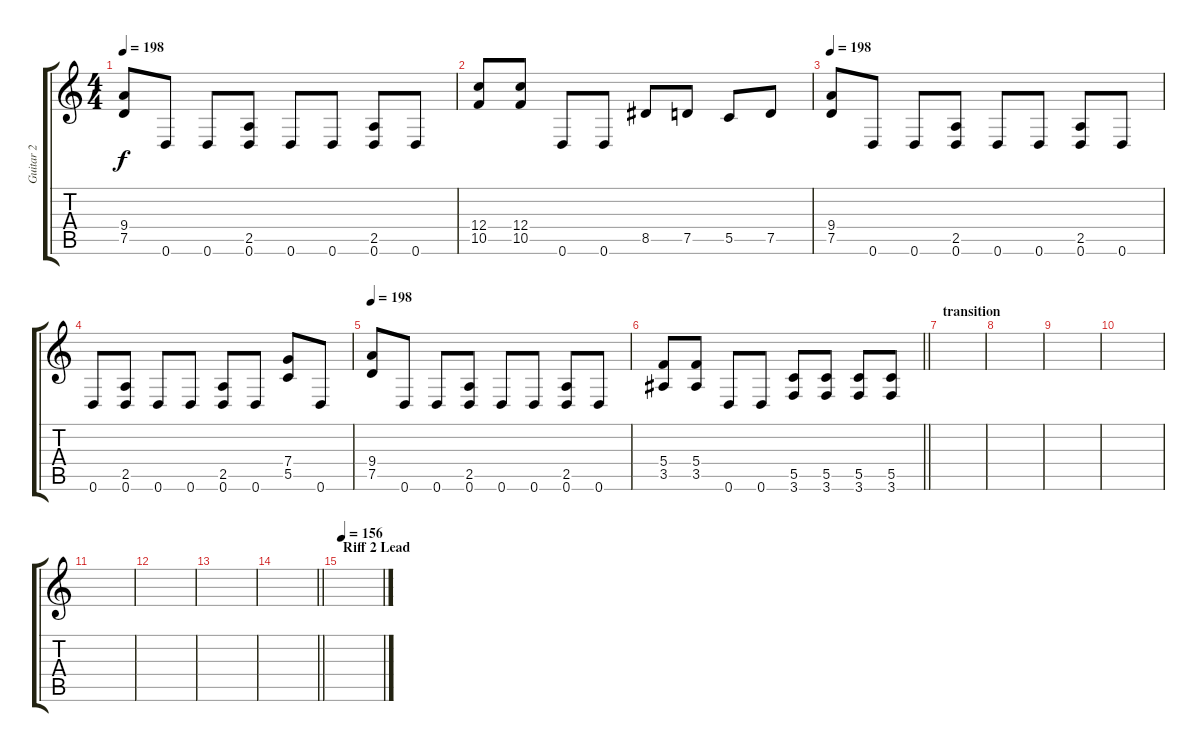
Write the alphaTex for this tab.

\track ("Guitar 2" "Guitar 2") {instrument distortionguitar}
\staff {score tabs}
\tuning (D4 A3 F3 C3 G2 D2) {hide}
\ts (4 4)
\tempo 198
\clef g2
\ks c
(9.4 7.5).8{dy f} 0.6.8 0.6.8 (2.5 0.6).8 0.6.8 0.6.8 (2.5 0.6).8 0.6.8 |
(12.4 10.5).8 (12.4 10.5).8 0.6.8 0.6.8 8.5.8 7.5.8 5.5.8 7.5.8 |
\tempo 198
(9.4 7.5).8 0.6.8 0.6.8 (2.5 0.6).8 0.6.8 0.6.8 (2.5 0.6).8 0.6.8 |
0.6.8 (2.5 0.6).8 0.6.8 0.6.8 (2.5 0.6).8 0.6.8 (7.4 5.5).8 0.6.8 |
\tempo 198
(9.4 7.5).8 0.6.8 0.6.8 (2.5 0.6).8 0.6.8 0.6.8 (2.5 0.6).8 0.6.8 |
\barLineRight lightlight
(5.4 3.5).8 (5.4 3.5).8 0.6.8 0.6.8 (5.5 3.6).8 (5.5 3.6).8 (5.5 3.6).8 (5.5 3.6).8 |
\section ("" "transition")
|
|
|
|
|
|
|
\barLineRight lightlight
|
\section ("" "Riff 2 Lead")
\tempo 156
